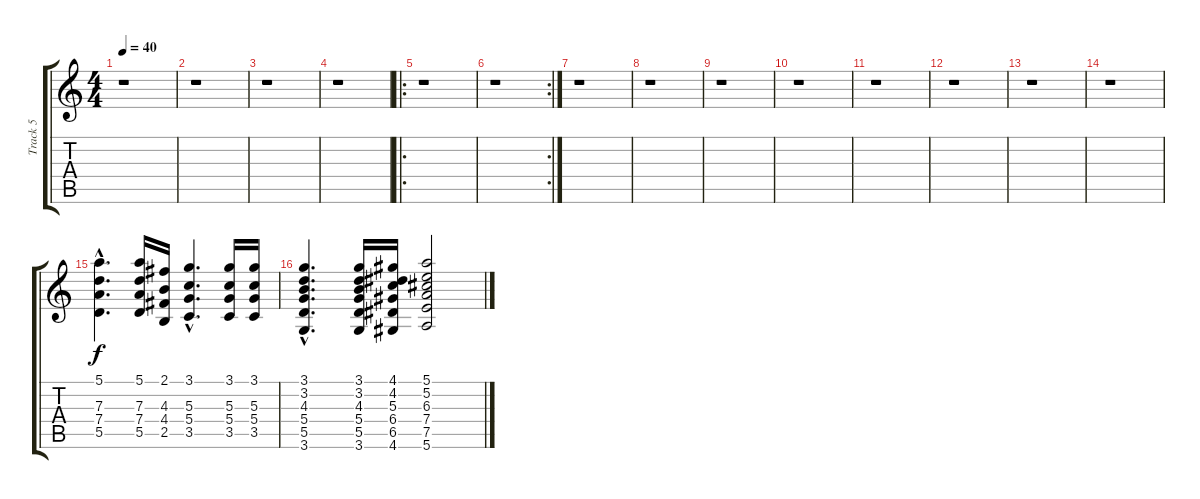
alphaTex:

\track ("Track 5" "Track 5") {instrument overdrivenguitar}
\staff {score tabs}
\tuning (E4 B3 G3 D3 A2 E2) {hide}
\ts (4 4)
\tempo 40
\clef g2
\ks c
r.1{dy f instrument overdrivenguitar} |
r.1 |
r.1 |
r.1 |
\ro
r.1 |
\rc 2
r.1 |
r.1 |
r.1 |
r.1 |
r.1 |
r.1 |
r.1 |
r.1 |
r.1 |
(5.1{hac} 7.3{hac} 7.4{hac} 5.5{hac}).4{d} (5.1 7.3 7.4 5.5).16 (2.1 4.3 4.4 2.5).16 (3.1{hac} 5.3{hac} 5.4{hac} 3.5{hac}).4{d} (3.1 5.3 5.4 3.5).16 (3.1 5.3 5.4 3.5).16 |
(3.1{hac} 3.2{hac} 4.3{hac} 5.4{hac} 5.5{hac} 3.6{hac}).4{d} (3.1 3.2 4.3 5.4 5.5 3.6).16 (4.1 4.2 5.3 6.4 6.5 4.6).16 (5.1 5.2 6.3 7.4 7.5 5.6).2
